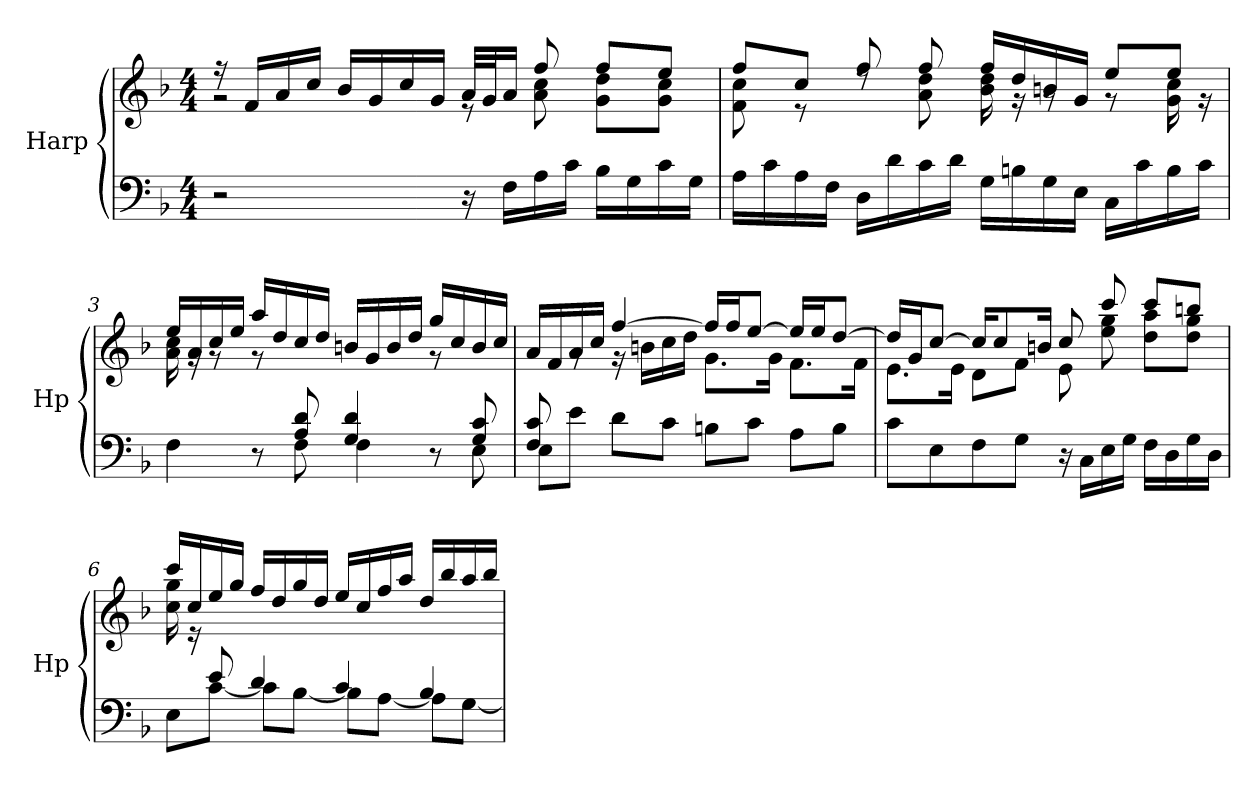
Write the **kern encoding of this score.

**kern	**kern
*part1	*part1
*staff2	*staff1
*I"Harp	*
*I'Hp	*
*clefF4	*clefG2
*k[b-]	*k[b-]
*M4/4	*M4/4
=1	=1
*	*^
2r	16r	2rg
.	16f/LL	.
.	16a/	.
.	16cc/JJ	.
.	16b-/LL	.
.	16g/	.
.	16cc/	.
.	16g/JJ	.
16r	32a/LLL	8re
.	32g/J	.
16F\LL	16a/JJ	.
16A\	8ff/	8a\ 8cc\
16c\JJ	.	.
16B-\LL	8ff/L	8g\ 8dd\L
16G\	.	.
16c\	8ee/J	8g\ 8cc\J
16G\JJ	.	.
=2	=2	=2
16A\LL	8ff/L	8f\ 8cc\
16c\	.	.
16A\	8cc/J	8r
16F\JJ	.	.
16D\LL	8ff/	8rdd
16d\	.	.
16c\	8ff/	8a\ 8dd\
16d\JJ	.	.
16G\LL	16ff/LL	16b-\ 16dd\
16Bn\	16dd/	16r
16G\	16bn/	8rg
16E\JJ	16g/JJ	.
16C\LL	8ee/L	8rg
16c\	.	.
16B\	8ee/J	16g\ 16cc\
16c\JJ	.	16r
!!LO:LB:g=z	!!
=3	=3	=3
*^	*	*
4.ryy	4F\	16ee/LL	16a\ 16cc\
.	.	16a/	16rg
.	.	16cc/	8rg
.	.	16ee/JJ	.
.	8r	16aa/LL	8rg
.	.	16dd/	.
8A/ 8d/	8F\	16cc/	4.ryy
.	.	16dd/JJ	.
4G/ 4d/	4F\	16bn/LL	.
.	.	16g/	.
.	.	16b/	.
.	.	16dd/JJ	.
8ryy	8r	16gg/LL	8rg
.	.	16cc/	.
8G/ 8c/	8E\	16b/	8ryy
.	.	16cc/JJ	.
=4	=4	=4	=4
8F/ 8c/	8E\L	16a/LL	8ryy
.	.	16f/	.
2..ryy	8e\J	16a/	8rg
.	.	16cc/JJ	.
.	8d\L	[4ff/	16r
.	.	.	16bn\LL
.	8c\J	.	16cc\
.	.	.	16dd\JJ
.	8Bn\L	16ff/LL]	8.g\L
.	.	16ff/J	.
.	8c\J	[8ee/J	.
.	.	.	16g\Jk
.	8A\L	16ee/LL]	8.f\L
.	.	16ee/J	.
.	8B\J	[8dd/J	.
.	.	.	16f\Jk
*v	*v	*	*
!!LO:LB:g=z	!!
=5	=5	=5
8c\L	16dd/LL]	8.e\L
.	16g/J	.
8E\	[8cc/J	.
.	.	16e\Jk
8F\	16cc/KL]	8d\L
.	8cc/	.
8G\J	.	8f\J
.	16bn/Jk	.
16r	8cc/	8e\
16C\LL	.	.
16E\	8ccc/	8ee\ 8gg\
16G\JJ	.	.
16F\LL	8ccc/L	8dd\ 8aa\L
16D\	.	.
16G\	8bbn/J	8dd\ 8gg\J
16D\JJ	.	.
=6	=6	=6
*^	*	*
8ryy	8E\L	16ccc/LL	16cc\ 16gg\
.	.	16cc/	16r
8e/	[8c\J	16ee/	2..ryy
.	.	16gg/JJ	.
4d/	8c\L]	16ff/LL	.
.	.	16dd/	.
.	[8B-\J	16gg/	.
.	.	16dd/JJ	.
4c/	8B-\L]	16ee/LL	.
.	.	16cc/	.
.	[8A\J	16ff/	.
.	.	16aa/JJ	.
4B-/	8A\L]	16dd/LL	.
.	.	16bb-/	.
.	[8G\J	16aa/	.
.	.	16bb-/JJ	.
*v	*v	*	*
*	*v	*v
=	=
*-	*-
